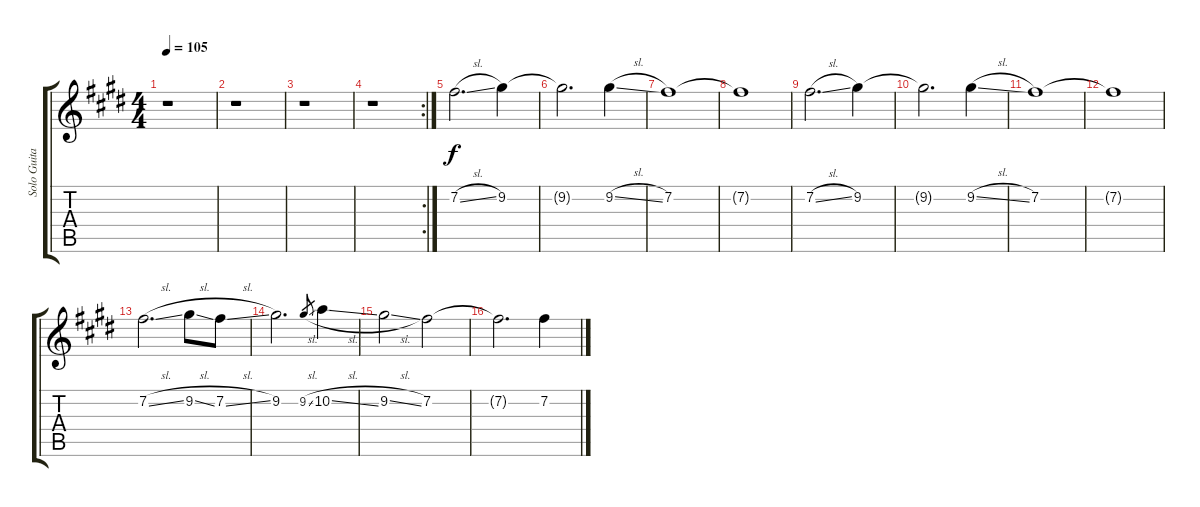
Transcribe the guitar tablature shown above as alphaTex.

\track ("Solo Guitar" "Solo Guita") {instrument distortionguitar}
\staff {score tabs}
\tuning (E4 B3 G3 D3 A2 E2) {hide}
\ts (4 4)
\tempo 105
\clef g2
\ks e
r.1{dy f} |
\ks c#minor
r.1 |
r.1 |
\rc 2
r.1 |
\ks e
7.2{sl}.2{d} 9.2.4 |
\ks c#minor
9.2{t}.2{d} 9.2{sl}.4 |
7.2.1 |
7.2{t}.1 |
\ks e
7.2{sl}.2{d} 9.2.4 |
\ks c#minor
9.2{t}.2{d} 9.2{sl}.4 |
7.2.1 |
7.2{t}.1 |
\ks e
7.2{sl}.2{d} 9.2{sl}.8 7.2{sl}.8 |
\ks c#minor
9.2.2{d} 9.2{sl}.8{gr} 10.2{sl}.4 |
9.2{sl}.2 7.2.2 |
7.2{t}.2{d} 7.2{sl}.4
